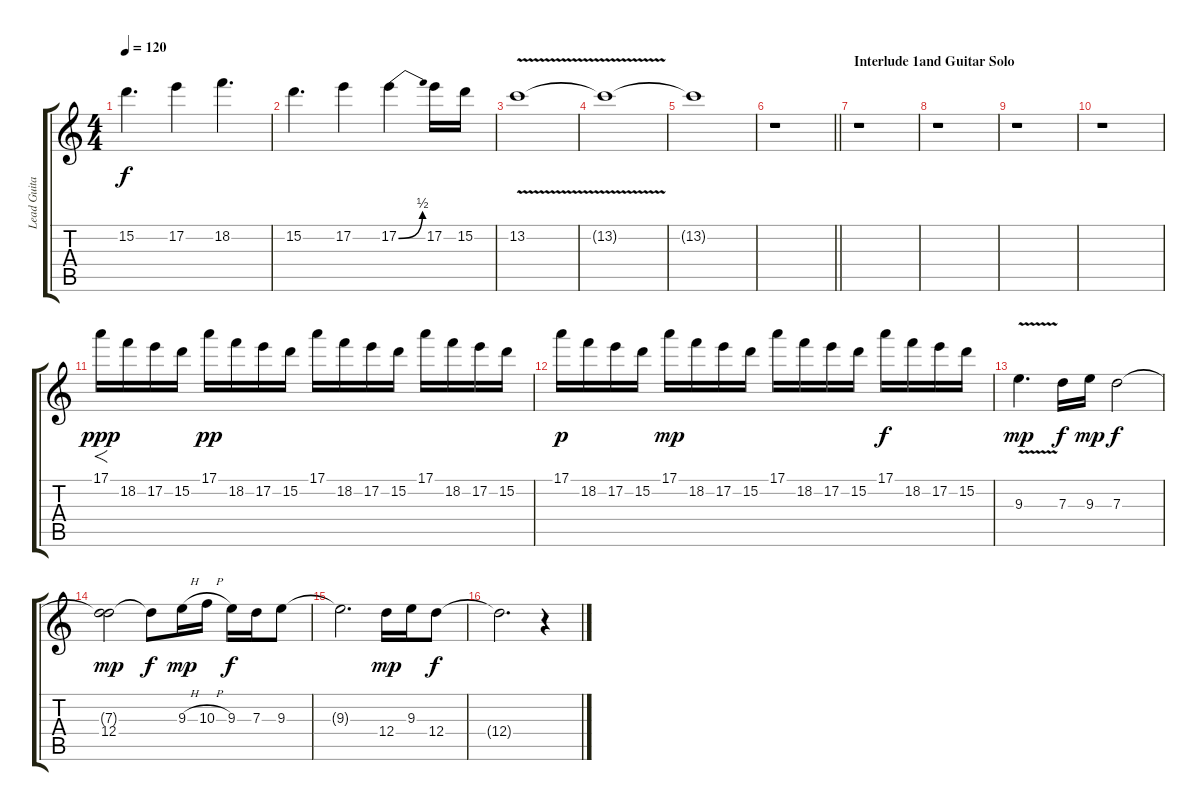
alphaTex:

\track ("Lead Guitar" "Lead Guita") {instrument overdrivenguitar}
\staff {score tabs}
\tuning (E4 B3 G3 D3 A2 E2) {hide}
\ts (4 4)
\tempo 120
\clef g2
\ks c
15.2.4{d dy f} 17.2.4 18.2.4{d} |
15.2.4{d} 17.2.4 17.2{be (bend 0 0 60 2)}.4 17.2.16 15.2.16 |
13.2{v}.1 |
13.2{t}.1 |
13.2{t}.1 |
\barLineRight lightlight
r.1 |
\section ("" "Interlude 1and Guitar Solo ")
r.1 |
r.1 |
r.1 |
r.1 |
17.1.16{f dy ppp} 18.2.16 17.2.16 15.2.16 17.1.16{dy pp} 18.2.16 17.2.16 15.2.16 17.1.16 18.2.16 17.2.16 15.2.16 17.1.16 18.2.16 17.2.16 15.2.16 |
17.1.16{dy p} 18.2.16 17.2.16 15.2.16 17.1.16{dy mp} 18.2.16 17.2.16 15.2.16 17.1.16 18.2.16 17.2.16 15.2.16 17.1.16{dy f} 18.2.16 17.2.16 15.2.16 |
9.3{v}.4{d dy mp} 7.3.16{dy f} 9.3.16{dy mp} 7.3.2{dy f} |
(7.3{t} 12.4).2{dy mp} 12.4{t}.8{dy f} 9.3{h}.16{dy mp} 10.3{h}.16 9.3.16{dy f} 7.3.16 9.3.8 |
9.3{t}.2{d} 12.4.16{dy mp} 9.3.16 12.4.8{dy f} |
12.4{t}.2{d} r.4
